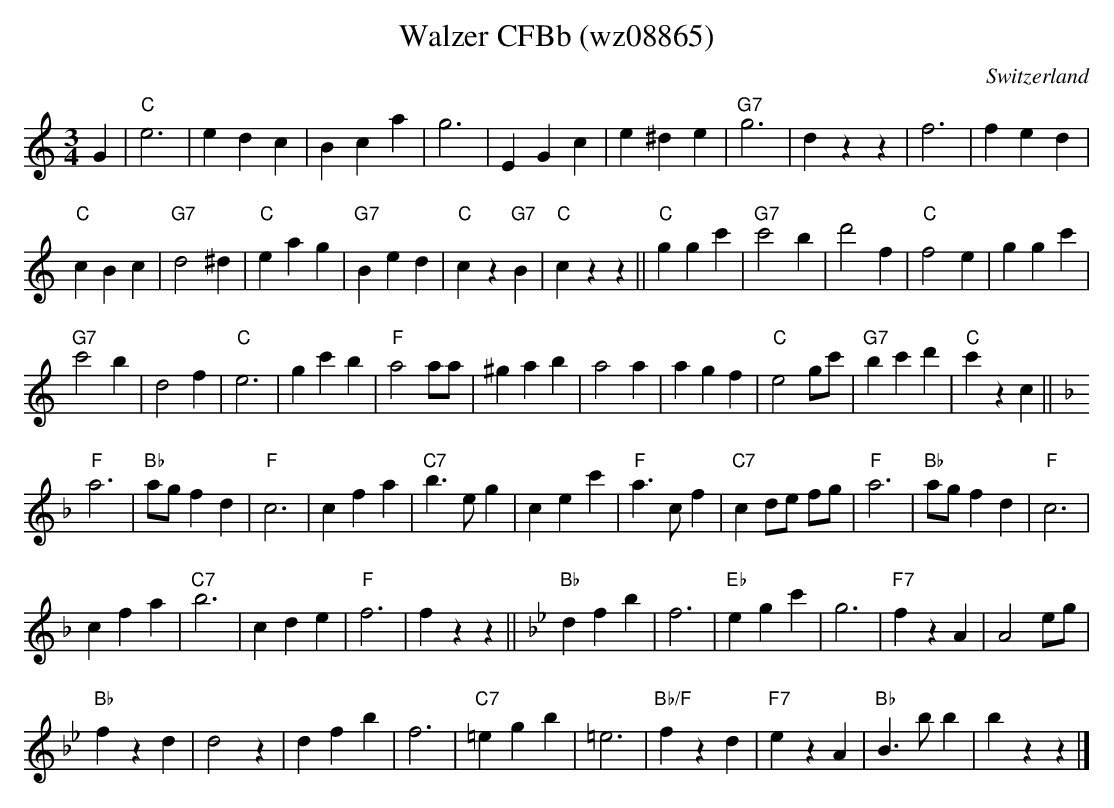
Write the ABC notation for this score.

X:1
T: Walzer CFBb (wz08865)
O:Switzerland
M:3/4
L:1/4
K:C major
G | "C"e3 | edc | Bca | g3 | EGc | e^de | "G7"g3 | dzz | f3 | fed |
"C"cBc | "G7"d2^d | "C"eag | "G7"Bed | "C"cz"G7"B | "C"czz || "C"ggc' | "G7"c'2b | d'2f | "C"f2e | ggc' |
"G7"c'2b | d2f | "C"e3 | gc'b | "F"a2 a/a/ | ^gab | a2a | agf | "C"e2 g/c'/ | "G7"bc'd' | "C"c'zc || [K:F]
"F"a3 | "Bb"a/g/fd | "F"c3 | cfa | "C7"b>eg | cec' | "F"a>cf | "C7"c d/e/ f/g/ | "F"a3 | "Bb"a/g/ fd | "F"c3 |
cfa | "C7"b3 | cde | "F"f3 | fzz || [K:Bb] "Bb"dfb | f3 | "Eb"egc' | g3 | "F7"fzA | A2 e/g/ |
"Bb"fzd | d2z | dfb | f3 | "C7"=egb | =e3 | "Bb/F"fzd | "F7"ezA | "Bb"B>bb | bzz |]
